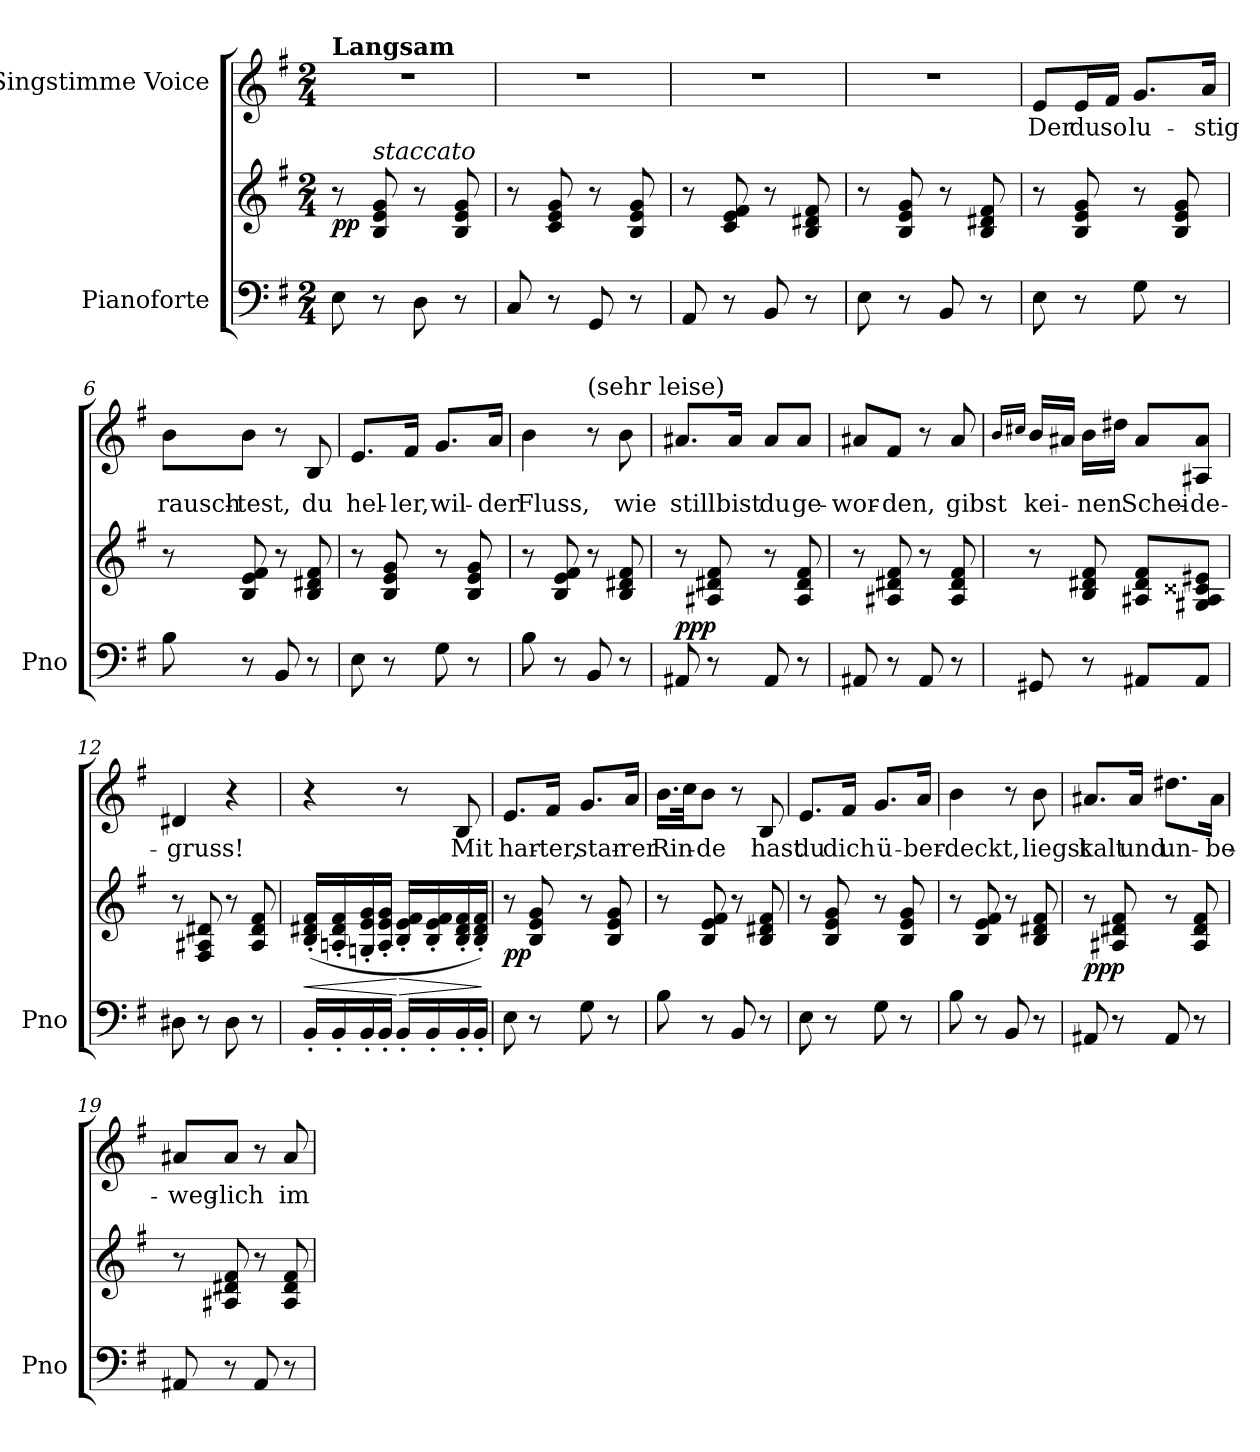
**kern	**kern	**dynam	**kern	**text
*part2	*part2	*part2	*part1	*part1
*staff3	*staff2	*staff2/3	*staff1	*staff1
*I"Pianoforte	*	*	*I"Singstimme Voice	*
*I'Pno	*	*	*	*
*clefF4	*clefG2	*	*clefG2	*
*k[f#]	*k[f#]	*	*k[f#]	*
*M2/4	*M2/4	*	*M2/4	*
*MM43	*MM43	*	*MM43	*
=1	=1	=1	=1	=1
!	!	!	!LO:TX:a:B:t=Langsam	!
!	!	!LO:DY:b	!	!
8E\	8r	pp	2r	.
!	!LO:TX:a:i:t=staccato	!	!	!
8r	8B/ 8e/ 8g/	.	.	.
8D\	8r	.	.	.
8r	8B/ 8e/ 8g/	.	.	.
=2	=2	=2	=2	=2
8C/	8r	.	2r	.
8r	8c/ 8e/ 8g/	.	.	.
8GG/	8r	.	.	.
8r	8B/ 8e/ 8g/	.	.	.
=3	=3	=3	=3	=3
8AA/	8r	.	2r	.
8r	8c/ 8e/ 8f#/	.	.	.
8BB/	8r	.	.	.
8r	8B/ 8d#X/ 8f#/	.	.	.
=4	=4	=4	=4	=4
8E\	8r	.	2r	.
8r	8B/ 8e/ 8g/	.	.	.
8BB/	8r	.	.	.
8r	8B/ 8d#X/ 8f#/	.	.	.
=5	=5	=5	=5	=5
!	!	!	!	!LO:LY:b
8E\	8r	.	8e/L	Der
!	!	!	!	!LO:LY:b
8r	8B/ 8e/ 8g/	.	16e/L	du
!	!	!	!	!LO:LY:b
.	.	.	16f#/JJ	so
!	!	!	!	!LO:LY:b
8G\	8r	.	8.g/L	lu-
8r	8B/ 8e/ 8g/	.	.	.
!	!	!	!	!LO:LY:b
.	.	.	16a/Jk	-stig
!!LO:LB:g=z
=6	=6	=6	=6	=6
!	!	!	!	!LO:LY:b
8B\	8r	.	8b\L	rausch-
!	!	!	!	!LO:LY:b
8r	8B/ 8e/ 8f#/	.	8b\J	-test,
8BB/	8r	.	8r	.
!	!	!	!	!LO:LY:b
8r	8B/ 8d#X/ 8f#/	.	8B/	du
!!LO:LB:g=z
=7	=7	=7	=7	=7
!	!	!	!	!LO:LY:b
8E\	8r	.	8.e/L	hel-
8r	8B/ 8e/ 8g/	.	.	.
!	!	!	!	!LO:LY:b
.	.	.	16f#/Jk	-ler,
!	!	!	!	!LO:LY:b
8G\	8r	.	8.g/L	wil-
8r	8B/ 8e/ 8g/	.	.	.
!	!	!	!	!LO:LY:b
.	.	.	16a/Jk	-der
=8	=8	=8	=8	=8
!	!	!	!	!LO:LY:b
8B\	8r	.	4b\	Fluss,
8r	8B/ 8e/ 8f#/	.	.	.
!	!	!	!LO:TX:a:t=(sehr leise)	!
8BB/	8r	.	8r	.
!	!	!	!	!LO:LY:b
8r	8B/ 8d#X/ 8f#/	.	8b\	wie
=9	=9	=9	=9	=9
!	!	!LO:DY:a=2	!	!LO:LY:b
8AA#X/	8r	ppp	8.a#X/L	still
8r	8A#X/ 8d#X/ 8f#/	.	.	.
!	!	!	!	!LO:LY:b
.	.	.	16a#/Jk	bist
!	!	!	!	!LO:LY:b
8AA#/	8r	.	8a#/L	du
!	!	!	!	!LO:LY:b
8r	8A#/ 8d#/ 8f#/	.	8a#/J	ge-
=10	=10	=10	=10	=10
!	!	!	!	!LO:LY:b
8AA#X/	8r	.	8a#X/L	-wor-
!	!	!	!	!LO:LY:b
8r	8A#X/ 8d#X/ 8f#/	.	8f#/J	-den,
8AA#/	8r	.	8r	.
!	!	!	!	!LO:LY:b
8r	8A#/ 8d#/ 8f#/	.	8a#/	gibst
=11	=11	=11	=11	=11
.	.	.	16qb/LL	.
.	.	.	16qcc#X/JJ	.
!	!	!	!	!LO:LY:b
8GG#X/	8r	.	16b/LL	kei-
.	.	.	16a#X/JJ	.
!	!	!	!	!LO:LY:b
8r	8B/ 8d#X/ 8f#/	.	16b\LL	-nen
.	.	.	16dd#X\JJ	.
!	!	!	!	!LO:LY:b
8AA#X/L	8A#X/ 8d#/ 8f#/L	.	8a#/L	Schei-
!	!	!	!	!LO:LY:b
8AA#/J	8G#X/ 8A#/ 8c##X/ 8e#X/J	.	8A#X/ 8a#/J	-de-
!!LO:PB:g=z
=12	=12	=12	=12	=12
!	!	!	!	!LO:LY:b
8D#X\	8r	.	4d#X/	-gruss!
8r	8F#/ 8A#X/ 8d#X/	.	.	.
8D#\	8r	.	4r	.
8r	8A#/ 8d#/ 8f#/	.	.	.
=13	=13	=13	=13	=13
!	!	!LO:HP:b	!	!
16BB'/LL	(>16B/' 16d#X/' 16f#/'LL	<	4r	.
16BB'/	16An/' 16d#/' 16f#/'	.	.	.
16BB'/	16Gn/' 16e/' 16g/'	.	.	.
16BB'/JJ	16A/' 16e/' 16g/'JJ	.	.	.
!	!	!LO:HP:n=1:b	!	!
16BB'/LL	16B/' 16e/' 16f#/'LL	[ >	8r	.
16BB'/	16B/' 16e/' 16f#/'	.	.	.
!	!	!	!	!LO:LY:b
16BB'/	16B/' 16d#/' 16f#/'	.	8B/	Mit
16BB'/JJ	16B/' 16d#/' 16f#/'JJ)	.	.	.
.	.	]	.	.
=14	=14	=14	=14	=14
!	!	!LO:DY:b	!	!LO:LY:b
8E\	8r	pp	8.e/L	har-
8r	8B/ 8e/ 8g/	.	.	.
!	!	!	!	!LO:LY:b
.	.	.	16f#/Jk	-ter,
!	!	!	!	!LO:LY:b
8G\	8r	.	8.g/L	star-
8r	8B/ 8e/ 8g/	.	.	.
!	!	!	!	!LO:LY:b
.	.	.	16a/Jk	-rer
=15	=15	=15	=15	=15
!	!	!	!	!LO:LY:b
8B\	8r	.	16.b\LL	Rin-
.	.	.	32cc\JK	.
!	!	!	!	!LO:LY:b
8r	8B/ 8e/ 8f#/	.	8b\J	-de
8BB/	8r	.	8r	.
!	!	!	!	!LO:LY:b
8r	8B/ 8d#X/ 8f#/	.	8B/	hast
=16	=16	=16	=16	=16
!	!	!	!	!LO:LY:b
8E\	8r	.	8.e/L	du
8r	8B/ 8e/ 8g/	.	.	.
!	!	!	!	!LO:LY:b
.	.	.	16f#/Jk	dich
!	!	!	!	!LO:LY:b
8G\	8r	.	8.g/L	ü-
8r	8B/ 8e/ 8g/	.	.	.
!	!	!	!	!LO:LY:b
.	.	.	16a/Jk	-ber-
!!LO:PB:g=z
=17	=17	=17	=17	=17
!	!	!	!	!LO:LY:b
8B\	8r	.	4b\	-deckt,
8r	8B/ 8e/ 8f#/	.	.	.
8BB/	8r	.	8r	.
!	!	!	!	!LO:LY:b
8r	8B/ 8d#X/ 8f#/	.	8b\	liegst
=18	=18	=18	=18	=18
!	!	!LO:DY:b	!	!LO:LY:b
8AA#X/	8r	ppp	8.a#X/L	kalt
8r	8A#X/ 8d#X/ 8f#/	.	.	.
!	!	!	!	!LO:LY:b
.	.	.	16a#/Jk	und
!	!	!	!	!LO:LY:b
8AA#/	8r	.	8.dd#X\L	un-
8r	8A#/ 8d#/ 8f#/	.	.	.
!	!	!	!	!LO:LY:b
.	.	.	16a#\Jk	-be-
=19	=19	=19	=19	=19
!	!	!	!	!LO:LY:b
8AA#X/	8r	.	8a#X/L	-weg-
!	!	!	!	!LO:LY:b
8r	8A#X/ 8d#X/ 8f#/	.	8a#/J	-lich
8AA#/	8r	.	8r	.
!	!	!	!	!LO:LY:b
8r	8A#/ 8d#/ 8f#/	.	8a#/	-im
=	=	=	=	=
*-	*-	*-	*-	*-
